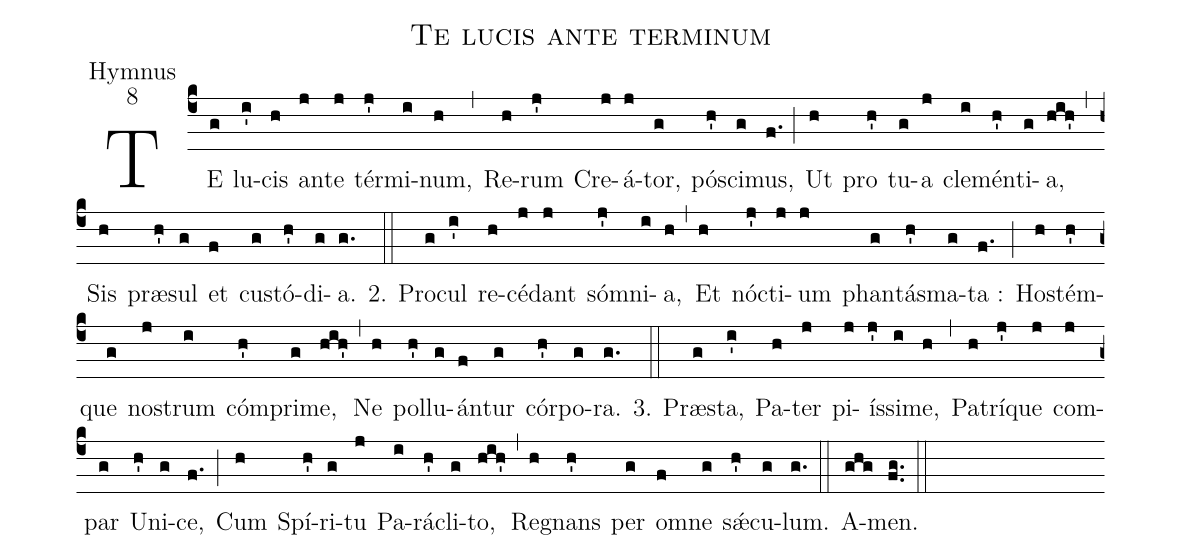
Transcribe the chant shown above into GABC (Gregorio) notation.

name:Te lucis ante terminum;
office-part:Hymnus;
mode:8;
%%
(c4) TE(g) lu(i')cis(h) an(j)te(j) tér(j')mi(i)num,(h) (,) Re(h)rum(j') Cre(j)á(j)tor,(g) pó(h')sci(g)mus,(f.) (;) Ut(h) pro(h') tu(g)a(j) cle(i)mén(h')ti(g)a,(hih') (,) Sis(h) præ(h')sul(g) et(f) cu(g)stó(h')di(g)a.(g.) (::) 2. Pro(g)cul(i') re(h)cé(j)dant(j) só(j')mni(i)a,(h) (,) Et(h) nó(j')cti(j)um(j) phan(g)tá(h')sma(g)ta :(f.) (;) Ho(h)stém(h')que(g) no(j)strum(i) cóm(h')pri(g)me,(hih') (,) Ne(h) pol(h')lu(g)án(f)tur(g) cór(h')po(g)ra.(g.) (::) 3. Præ(g)sta,(i') Pa(h)ter(j) pi(j)ís(j')si(i)me,(h) (,) Pa(h)trí(j')que(j) com(j)par(g) U(h')ni(g)ce,(f.) (;) Cum(h) Spí(h')ri(g)tu(j) Pa(i)rá(h')cli(g)to,(hih') (,) Re(h)gnans(h') per(g) o(f)mne(g) s<sp>'æ</sp>(h')cu(g)lum.(g.) (::) A(ghg)men.(fg..) (::)
